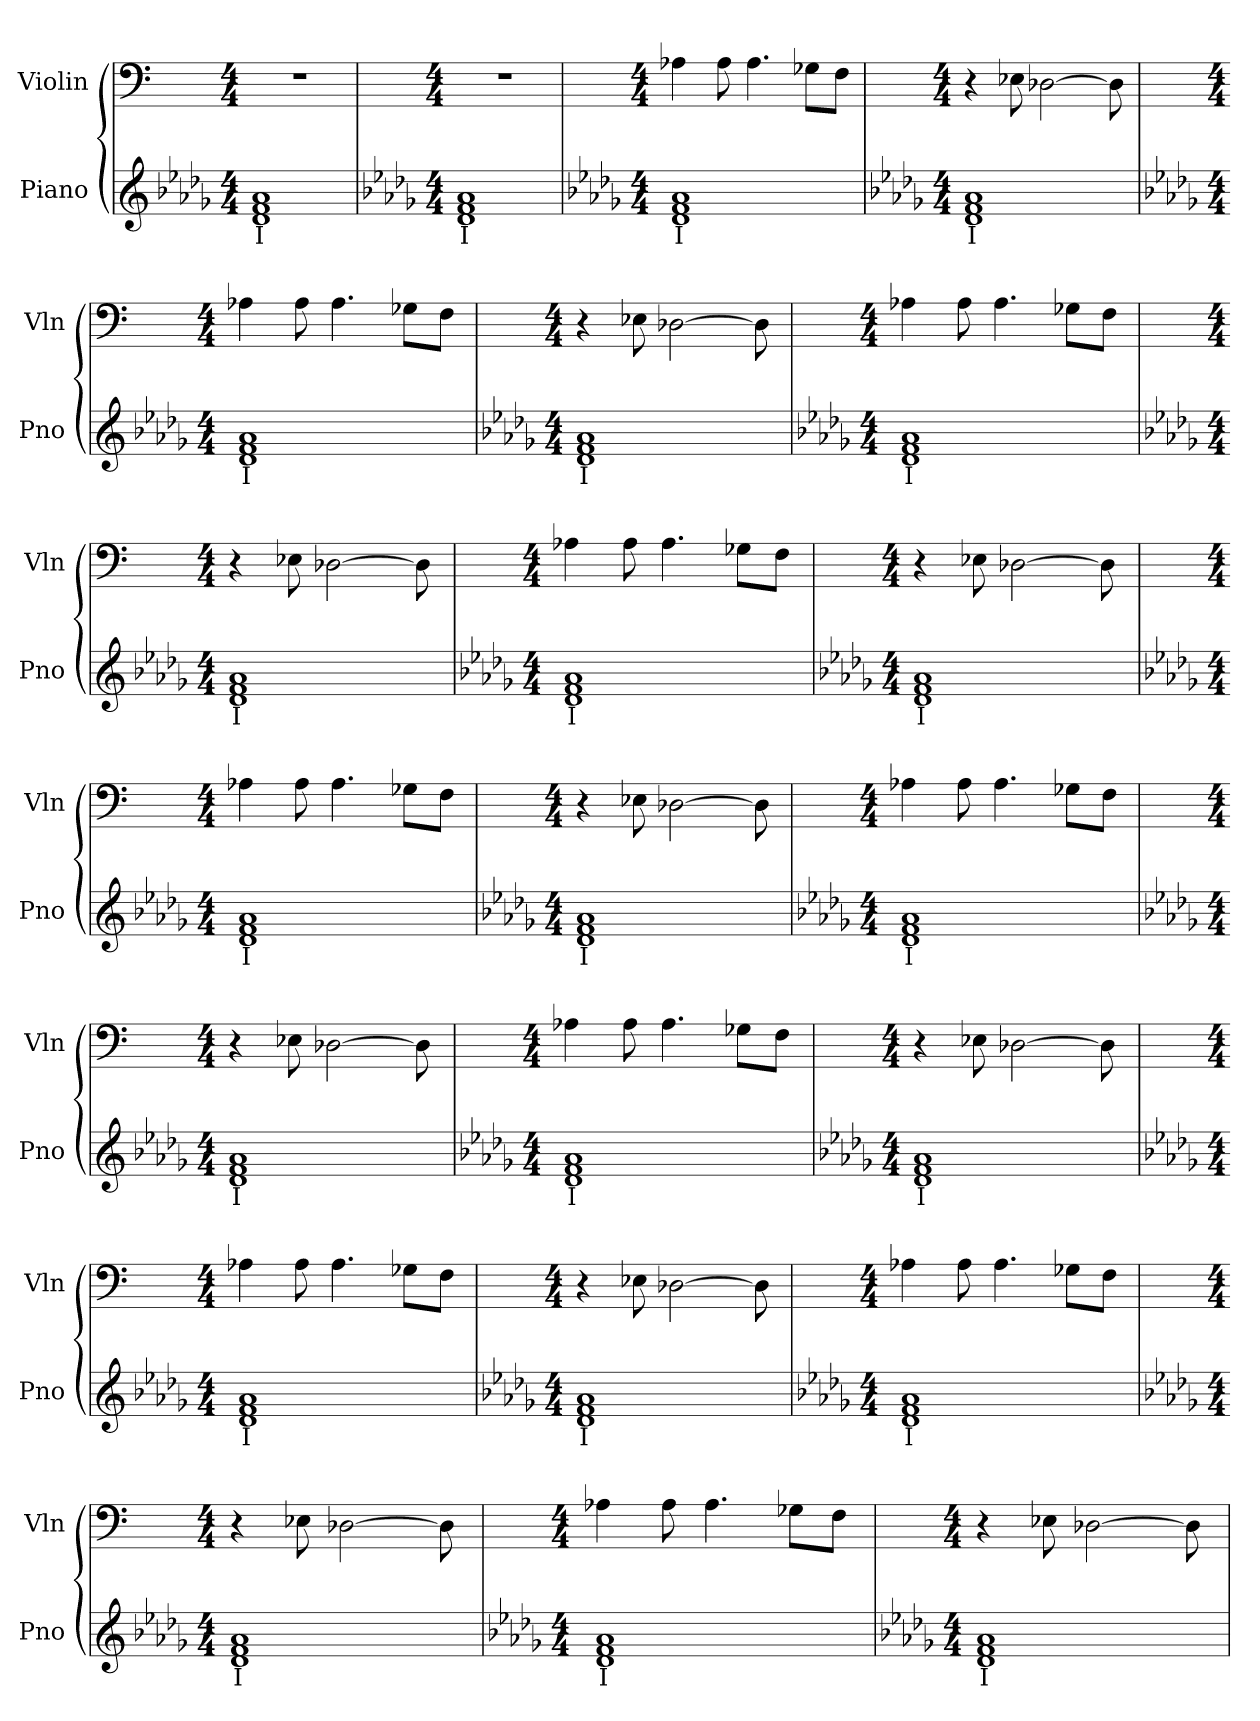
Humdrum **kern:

**kern	**text	**kern
*part2	*part2	*part1
*staff2	*staff2	*staff1
*I"Piano	*	*I"Violin
*I'Pno	*	*I'Vln
*k[b-e-a-d-g-]	*	*
*D-:	*	*
*M4/4	*	*M4/4
=	=	=
1d- 1f 1a-	I	1r
=	=	=
*k[b-e-a-d-g-]	*	*
*D-:	*	*
*M4/4	*	*M4/4
1d- 1f 1a-	I	1r
=	=	=
*k[b-e-a-d-g-]	*	*
*D-:	*	*
*M4/4	*	*M4/4
1d- 1f 1a-	I	4A-X
.	.	8A-
.	.	4.A-
.	.	8G-XL
.	.	8FJ
=	=	=
*k[b-e-a-d-g-]	*	*
*D-:	*	*
*M4/4	*	*M4/4
1d- 1f 1a-	I	4r
.	.	8E-X
.	.	[2D-X
.	.	8D-]
=	=	=
*k[b-e-a-d-g-]	*	*
*D-:	*	*
*M4/4	*	*M4/4
1d- 1f 1a-	I	4A-X
.	.	8A-
.	.	4.A-
.	.	8G-XL
.	.	8FJ
=	=	=
*k[b-e-a-d-g-]	*	*
*D-:	*	*
*M4/4	*	*M4/4
1d- 1f 1a-	I	4r
.	.	8E-X
.	.	[2D-X
.	.	8D-]
=	=	=
*k[b-e-a-d-g-]	*	*
*D-:	*	*
*M4/4	*	*M4/4
1d- 1f 1a-	I	4A-X
.	.	8A-
.	.	4.A-
.	.	8G-XL
.	.	8FJ
=	=	=
*k[b-e-a-d-g-]	*	*
*D-:	*	*
*M4/4	*	*M4/4
1d- 1f 1a-	I	4r
.	.	8E-X
.	.	[2D-X
.	.	8D-]
=	=	=
*k[b-e-a-d-g-]	*	*
*D-:	*	*
*M4/4	*	*M4/4
1d- 1f 1a-	I	4A-X
.	.	8A-
.	.	4.A-
.	.	8G-XL
.	.	8FJ
=	=	=
*k[b-e-a-d-g-]	*	*
*D-:	*	*
*M4/4	*	*M4/4
1d- 1f 1a-	I	4r
.	.	8E-X
.	.	[2D-X
.	.	8D-]
=	=	=
*k[b-e-a-d-g-]	*	*
*D-:	*	*
*M4/4	*	*M4/4
1d- 1f 1a-	I	4A-X
.	.	8A-
.	.	4.A-
.	.	8G-XL
.	.	8FJ
=	=	=
*k[b-e-a-d-g-]	*	*
*D-:	*	*
*M4/4	*	*M4/4
1d- 1f 1a-	I	4r
.	.	8E-X
.	.	[2D-X
.	.	8D-]
=	=	=
*k[b-e-a-d-g-]	*	*
*D-:	*	*
*M4/4	*	*M4/4
1d- 1f 1a-	I	4A-X
.	.	8A-
.	.	4.A-
.	.	8G-XL
.	.	8FJ
=	=	=
*k[b-e-a-d-g-]	*	*
*D-:	*	*
*M4/4	*	*M4/4
1d- 1f 1a-	I	4r
.	.	8E-X
.	.	[2D-X
.	.	8D-]
=	=	=
*k[b-e-a-d-g-]	*	*
*D-:	*	*
*M4/4	*	*M4/4
1d- 1f 1a-	I	4A-X
.	.	8A-
.	.	4.A-
.	.	8G-XL
.	.	8FJ
=	=	=
*k[b-e-a-d-g-]	*	*
*D-:	*	*
*M4/4	*	*M4/4
1d- 1f 1a-	I	4r
.	.	8E-X
.	.	[2D-X
.	.	8D-]
=	=	=
*k[b-e-a-d-g-]	*	*
*D-:	*	*
*M4/4	*	*M4/4
1d- 1f 1a-	I	4A-X
.	.	8A-
.	.	4.A-
.	.	8G-XL
.	.	8FJ
=	=	=
*k[b-e-a-d-g-]	*	*
*D-:	*	*
*M4/4	*	*M4/4
1d- 1f 1a-	I	4r
.	.	8E-X
.	.	[2D-X
.	.	8D-]
=	=	=
*k[b-e-a-d-g-]	*	*
*D-:	*	*
*M4/4	*	*M4/4
1d- 1f 1a-	I	4A-X
.	.	8A-
.	.	4.A-
.	.	8G-XL
.	.	8FJ
=	=	=
*k[b-e-a-d-g-]	*	*
*D-:	*	*
*M4/4	*	*M4/4
1d- 1f 1a-	I	4r
.	.	8E-X
.	.	[2D-X
.	.	8D-]
=	=	=
*k[b-e-a-d-g-]	*	*
*D-:	*	*
*M4/4	*	*M4/4
1d- 1f 1a-	I	4A-X
.	.	8A-
.	.	4.A-
.	.	8G-XL
.	.	8FJ
=	=	=
*k[b-e-a-d-g-]	*	*
*D-:	*	*
*M4/4	*	*M4/4
1d- 1f 1a-	I	4r
.	.	8E-X
.	.	[2D-X
.	.	8D-]
=	=	=
*-	*-	*-
